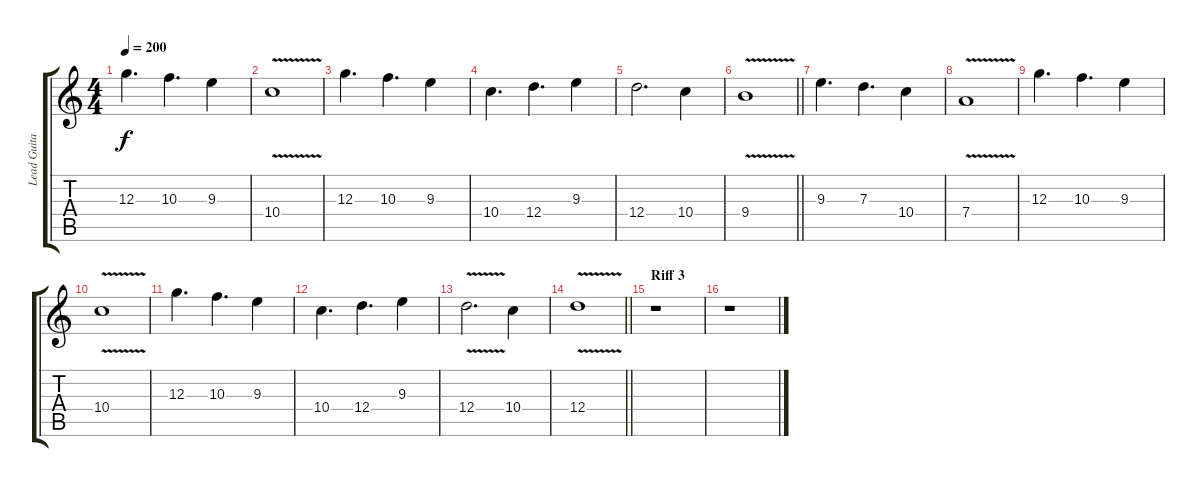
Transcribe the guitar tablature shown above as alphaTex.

\track ("Lead Guitar 1: Juha-Pekka Alanen" "Lead Guita") {instrument overdrivenguitar}
\staff {score tabs}
\tuning (E4 B3 G3 D3 A2 E2) {hide}
\ts (4 4)
\tempo 200
\clef g2
\ks aminor
12.3.4{d dy f} 10.3.4{d} 9.3.4 |
10.4{v}.1 |
12.3.4{d} 10.3.4{d} 9.3.4 |
10.4.4{d} 12.4.4{d} 9.3.4 |
12.4.2{d} 10.4.4 |
\barLineRight lightlight
9.4{v}.1 |
9.3.4{d} 7.3.4{d} 10.4.4 |
7.4{v}.1 |
12.3.4{d} 10.3.4{d} 9.3.4 |
10.4{v}.1 |
12.3.4{d} 10.3.4{d} 9.3.4 |
10.4.4{d} 12.4.4{d} 9.3.4 |
12.4{v}.2{d} 10.4.4 |
\barLineRight lightlight
12.4{v}.1 |
\section ("" "Riff 3")
r.1 |
r.1
